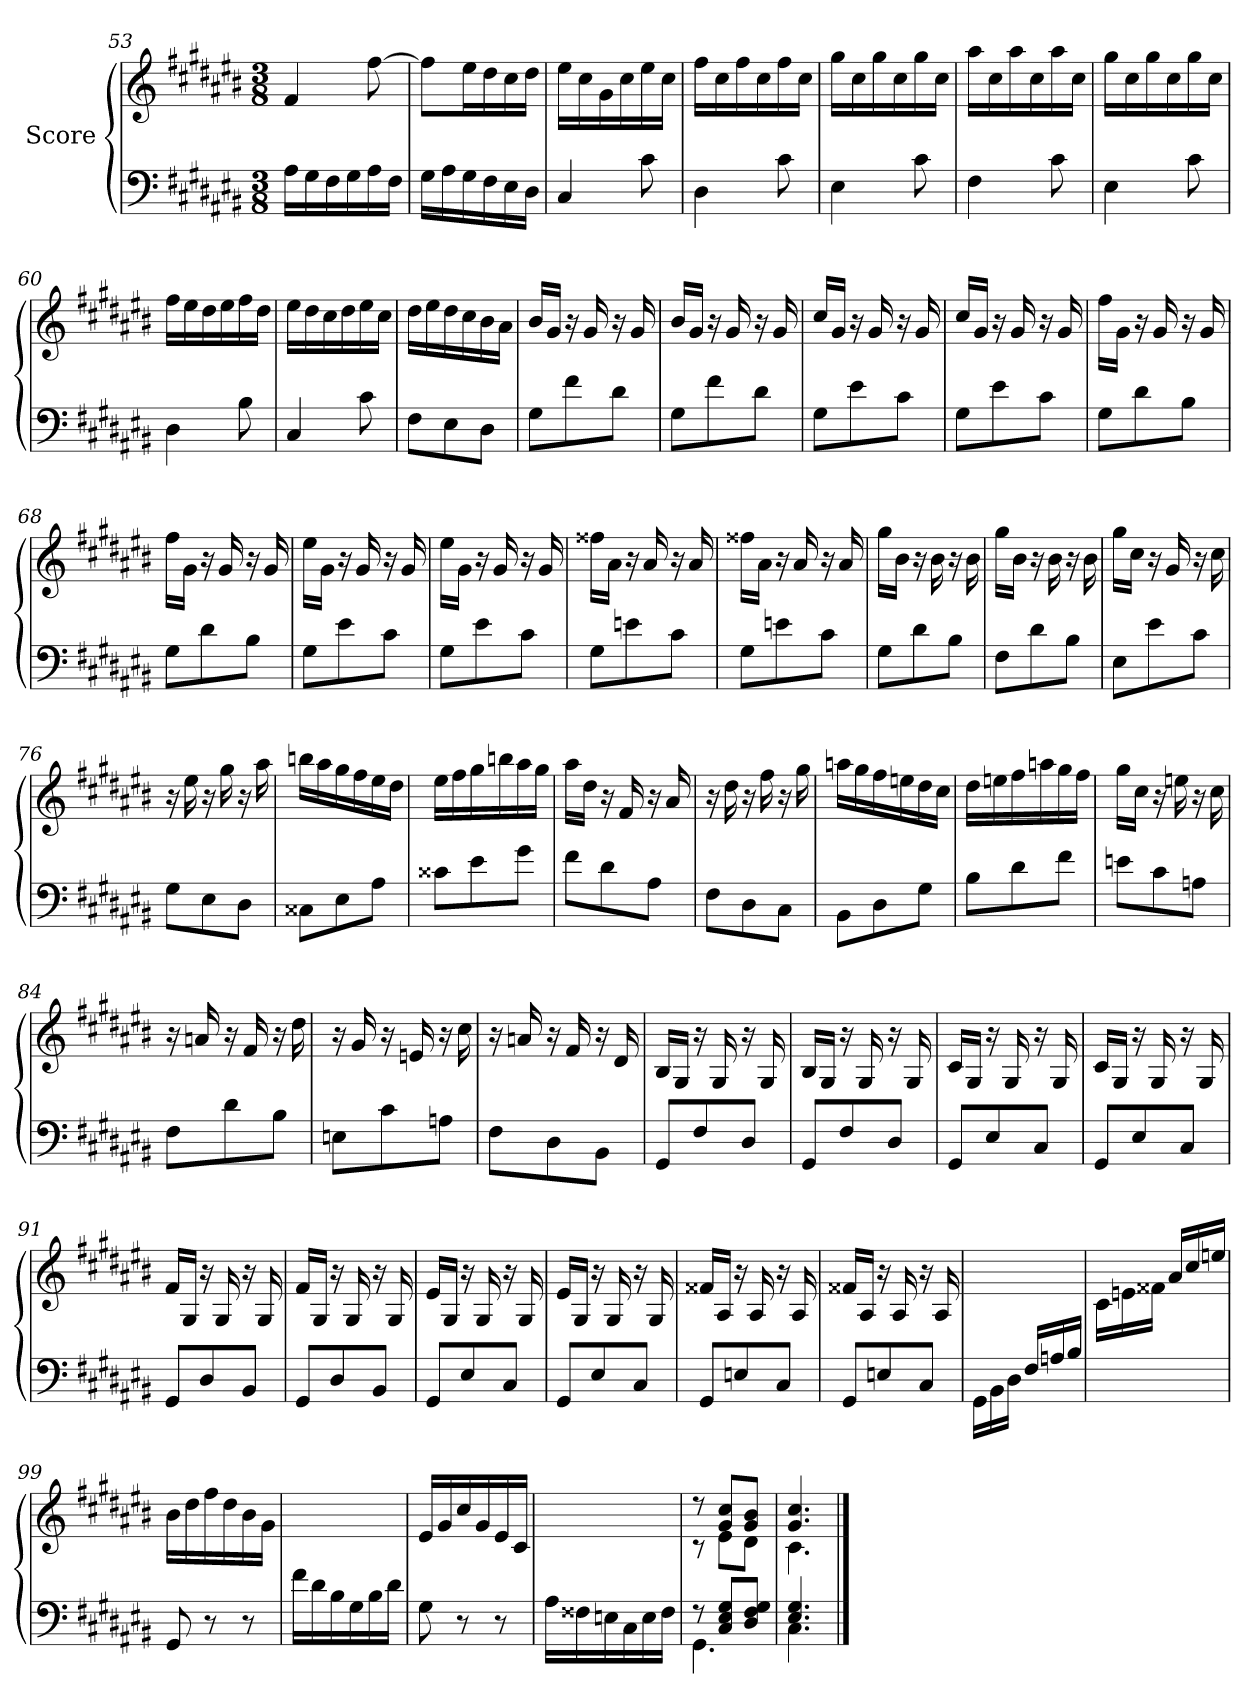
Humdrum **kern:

**kern	**kern
*part1	*part1
*staff2	*staff1
*I"Score	*
*clefF4	*clefG2
*k[f#c#g#d#a#e#b#]	*k[f#c#g#d#a#e#b#]
*M3/8	*M3/8
=53	=53
16A#\LL	4f#/
16G#\	.
16F#\	.
16G#\	.
16A#\	[8ff#\
16F#\JJ	.
=54	=54
16G#\LL	8ff#\L]
16A#\	.
16G#\	16ee#\L
16F#\	16dd#\
16E#\	16cc#\
16D#\JJ	16dd#\JJ
!!LO:LB:g=z
=55	=55
4C#/	16ee#\LL
.	16cc#\
.	16g#\
.	16cc#\
8c#\	16ee#\
.	16cc#\JJ
=56	=56
4D#\	16ff#\LL
.	16cc#\
.	16ff#\
.	16cc#\
8c#\	16ff#\
.	16cc#\JJ
=57	=57
4E#\	16gg#\LL
.	16cc#\
.	16gg#\
.	16cc#\
8c#\	16gg#\
.	16cc#\JJ
=58	=58
4F#\	16aa#\LL
.	16cc#\
.	16aa#\
.	16cc#\
8c#\	16aa#\
.	16cc#\JJ
=59	=59
4E#\	16gg#\LL
.	16cc#\
.	16gg#\
.	16cc#\
8c#\	16gg#\
.	16cc#\JJ
!!LO:LB:g=z
=60	=60
4D#\	16ff#\LL
.	16ee#\
.	16dd#\
.	16ee#\
8B#\	16ff#\
.	16dd#\JJ
=61	=61
4C#/	16ee#\LL
.	16dd#\
.	16cc#\
.	16dd#\
8c#\	16ee#\
.	16cc#\JJ
=62	=62
8F#\L	16dd#\LL
.	16ee#\
8E#\	16dd#\
.	16cc#\
8D#\J	16b#\
.	16a#\JJ
=63	=63
8G#\L	16b#/LL
.	16g#/JJ
8f#\	16r
.	16g#/
8d#\J	16r
.	16g#/
=64	=64
8G#\L	16b#/LL
.	16g#/JJ
8f#\	16r
.	16g#/
8d#\J	16r
.	16g#/
!!LO:PB:g=z
=65	=65
8G#\L	16cc#/LL
.	16g#/JJ
8e#\	16r
.	16g#/
8c#\J	16r
.	16g#/
=66	=66
8G#\L	16cc#/LL
.	16g#/JJ
8e#\	16r
.	16g#/
8c#\J	16r
.	16g#/
=67	=67
8G#\L	16ff#\LL
.	16g#\JJ
8d#\	16r
.	16g#/
8B#\J	16r
.	16g#/
=68	=68
8G#\L	16ff#\LL
.	16g#\JJ
8d#\	16r
.	16g#/
8B#\J	16r
.	16g#/
=69	=69
8G#\L	16ee#\LL
.	16g#\JJ
8e#\	16r
.	16g#/
8c#\J	16r
.	16g#/
!!LO:LB:g=z
=70	=70
8G#\L	16ee#\LL
.	16g#\JJ
8e#\	16r
.	16g#/
8c#\J	16r
.	16g#/
=71	=71
8G#\L	16ff##X\LL
.	16a#\JJ
8en\	16r
.	16a#/
8c#\J	16r
.	16a#/
=72	=72
8G#\L	16ff##X\LL
.	16a#\JJ
8en\	16r
.	16a#/
8c#\J	16r
.	16a#/
=73	=73
8G#\L	16gg#\LL
.	16b#\JJ
8d#\	16r
.	16b#\
8B#\J	16r
.	16b#\
=74	=74
8F#\L	16gg#\LL
.	16b#\JJ
8d#\	16r
.	16b#\
8B#\J	16r
.	16b#\
!!LO:LB:g=z
=75	=75
8E#\L	16gg#\LL
.	16cc#\JJ
8e#\	16r
.	16g#/
8c#\J	16r
.	16cc#\
=76	=76
8G#\L	16r
.	16ee#\
8E#\	16r
.	16gg#\
8D#\J	16r
.	16aa#\
=77	=77
8C##X\L	16bbn\LL
.	16aa#\
8E#\	16gg#\
.	16ff#\
8A#\J	16ee#\
.	16dd#\JJ
=78	=78
8c##X\L	16ee#\LL
.	16ff#\
8e#\	16gg#\
.	16bbn\
8g#\J	16aa#\
.	16gg#\JJ
=79	=79
8f#\L	16aa#\LL
.	16dd#\JJ
8d#\	16r
.	16f#/
8A#\J	16r
.	16a#/
!!LO:LB:g=z
=80	=80
8F#\L	16r
.	16dd#\
8D#\	16r
.	16ff#\
8C#\J	16r
.	16gg#\
=81	=81
8BB#\L	16aan\LL
.	16gg#\
8D#\	16ff#\
.	16een\
8G#\J	16dd#\
.	16cc#\JJ
=82	=82
8B#\L	16dd#\LL
.	16een\
8d#\	16ff#\
.	16aan\
8f#\J	16gg#\
.	16ff#\JJ
=83	=83
8en\L	16gg#\LL
.	16cc#\JJ
8c#\	16r
.	16een\
8An\J	16r
.	16cc#\
=84	=84
8F#\L	16r
.	16an/
8d#\	16r
.	16f#/
8B#\J	16r
.	16dd#\
!!LO:PB:g=z
=85	=85
8En\L	16r
.	16g#/
8c#\	16r
.	16en/
8An\J	16r
.	16cc#\
=86	=86
8F#\L	16r
.	16an/
8D#\	16r
.	16f#/
8BB#\J	16r
.	16d#/
=87	=87
8GG#/L	16B#/LL
.	16G#/JJ
8F#/	16r
.	16G#/
8D#/J	16r
.	16G#/
=88	=88
8GG#/L	16B#/LL
.	16G#/JJ
8F#/	16r
.	16G#/
8D#/J	16r
.	16G#/
=89	=89
8GG#/L	16c#/LL
.	16G#/JJ
8E#/	16r
.	16G#/
8C#/J	16r
.	16G#/
!!LO:LB:g=z
=90	=90
8GG#/L	16c#/LL
.	16G#/JJ
8E#/	16r
.	16G#/
8C#/J	16r
.	16G#/
=91	=91
8GG#/L	16f#/LL
.	16G#/JJ
8D#/	16r
.	16G#/
8BB#/J	16r
.	16G#/
=92	=92
8GG#/L	16f#/LL
.	16G#/JJ
8D#/	16r
.	16G#/
8BB#/J	16r
.	16G#/
=93	=93
8GG#/L	16e#/LL
.	16G#/JJ
8E#/	16r
.	16G#/
8C#/J	16r
.	16G#/
=94	=94
8GG#/L	16e#/LL
.	16G#/JJ
8E#/	16r
.	16G#/
8C#/J	16r
.	16G#/
!!LO:LB:g=z
=95	=95
8GG#/L	16f##X/LL
.	16A#/JJ
8En/	16r
.	16A#/
8C#/J	16r
.	16A#/
=96	=96
8GG#/L	16f##X/LL
.	16A#/JJ
8En/	16r
.	16A#/
8C#/J	16r
.	16A#/
=97	=97
16GG#\LL	4.ryy
16BB#\	.
16D#\JJ	.
16F#/LL	.
16An/	.
16B#/JJ	.
=98	=98
4.ryy	16c#\LL
.	16en\
.	16f##X\JJ
.	16a#/LL
.	16cc#/
.	16een/JJ
=99	=99
8GG#/	16b#\LL
.	16dd#\
8r	16ff#\
.	16dd#\
8r	16b#\
.	16g#\JJ
!!LO:LB:g=z
=100	=100
16f#\LL	4.ryy
16d#\	.
16B#\	.
16G#\	.
16B#\	.
16d#\JJ	.
=101	=101
8G#\	16e#/LL
.	16g#/
8r	16cc#/
.	16g#/
8r	16e#/
.	16c#/JJ
=102	=102
16A#\LL	4.ryy
16F##X\	.
16En\	.
16C#\	.
16E\	.
16F##\JJ	.
=103	=103
*^	*^
8r	4.GG#\	8r	8r
8C#/ 8E#/ 8G#/L	.	8g#/ 8cc#/L	8e#\L
8D#/ 8F#/ 8G#/J	.	8g#/ 8b#/J	8d#\J
=104	=104	=104	=104
4.E#/ 4.G#/	4.C#\	4.g#/ 4.cc#/	4.c#\
*v	*v	*	*
*	*v	*v
==	==
*-	*-
